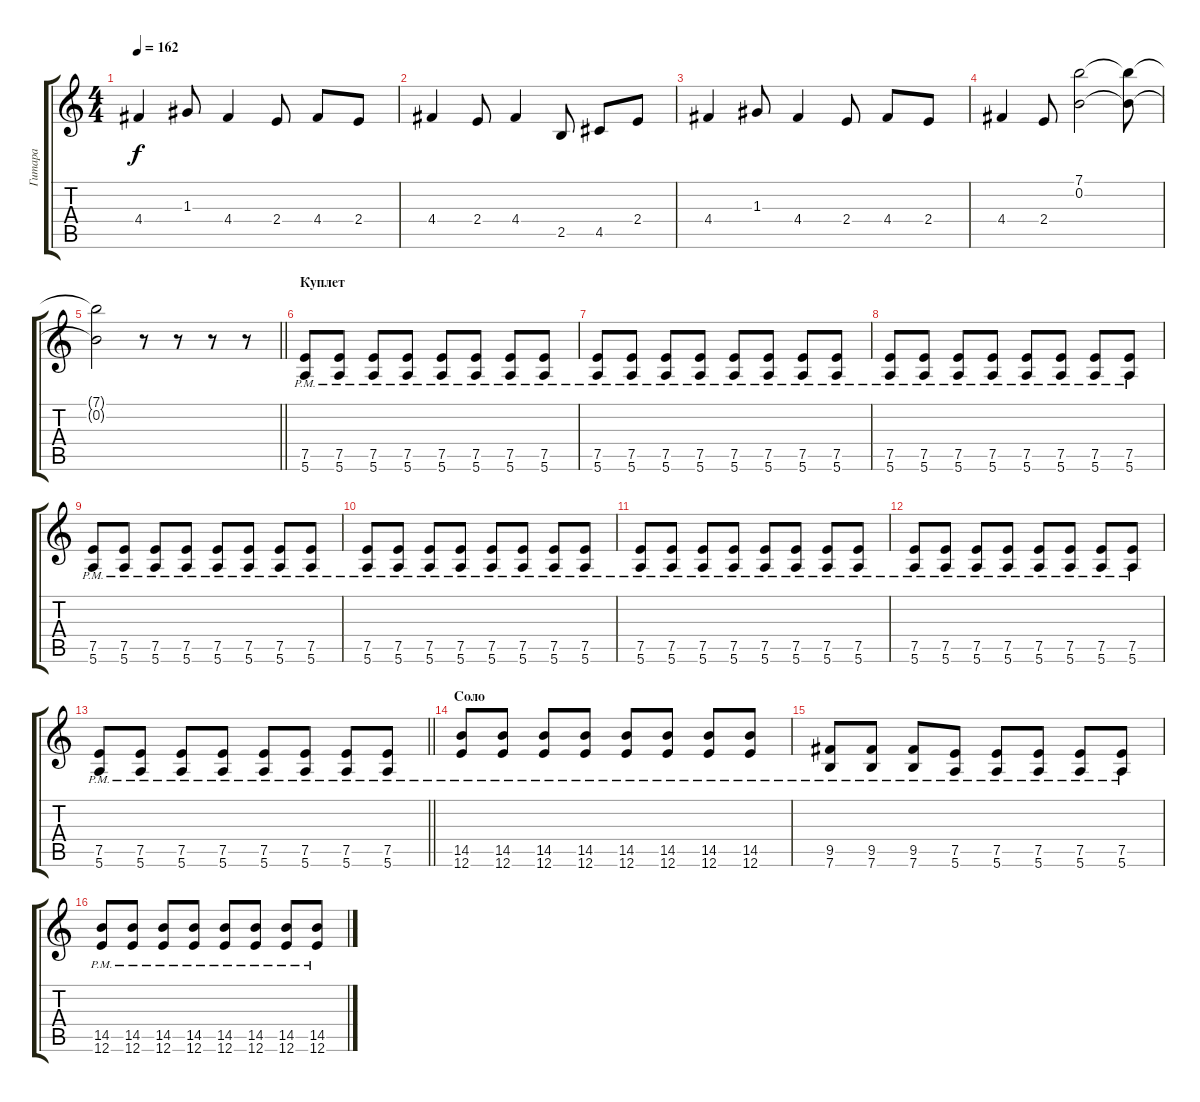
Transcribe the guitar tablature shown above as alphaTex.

\track ("Гитара" "Гитара") {instrument overdrivenguitar}
\staff {score tabs}
\tuning (E4 B3 G3 D3 A2 E2) {hide}
\ts (4 4)
\tempo 162
\clef g2
\ks c
4.4.4{dy f} 1.3.8 4.4.4 2.4.8 4.4.8 2.4.8 |
4.4.4 2.4.8 4.4.4 2.5.8 4.5.8 2.4.8 |
4.4.4 1.3.8 4.4.4 2.4.8 4.4.8 2.4.8 |
4.4.4 2.4.8 (7.1 0.2).2 (7.1{t} 0.2{t}).8 |
\barLineRight lightlight
(7.1{t} 0.2{t}).2 r.8 r.8 r.8 r.8 |
\section ("" "Куплет")
(7.5{pm} 5.6{pm}).8 (7.5{pm} 5.6{pm}).8 (7.5{pm} 5.6{pm}).8 (7.5{pm} 5.6{pm}).8 (7.5{pm} 5.6{pm}).8 (7.5{pm} 5.6{pm}).8 (7.5{pm} 5.6{pm}).8 (7.5{pm} 5.6{pm}).8 |
(7.5{pm} 5.6{pm}).8 (7.5{pm} 5.6{pm}).8 (7.5{pm} 5.6{pm}).8 (7.5{pm} 5.6{pm}).8 (7.5{pm} 5.6{pm}).8 (7.5{pm} 5.6{pm}).8 (7.5{pm} 5.6{pm}).8 (7.5{pm} 5.6{pm}).8 |
(7.5{pm} 5.6{pm}).8 (7.5{pm} 5.6{pm}).8 (7.5{pm} 5.6{pm}).8 (7.5{pm} 5.6{pm}).8 (7.5{pm} 5.6{pm}).8 (7.5{pm} 5.6{pm}).8 (7.5{pm} 5.6{pm}).8 (7.5{pm} 5.6{pm}).8 |
(7.5{pm} 5.6{pm}).8 (7.5{pm} 5.6{pm}).8 (7.5{pm} 5.6{pm}).8 (7.5{pm} 5.6{pm}).8 (7.5{pm} 5.6{pm}).8 (7.5{pm} 5.6{pm}).8 (7.5{pm} 5.6{pm}).8 (7.5{pm} 5.6{pm}).8 |
(7.5{pm} 5.6{pm}).8 (7.5{pm} 5.6{pm}).8 (7.5{pm} 5.6{pm}).8 (7.5{pm} 5.6{pm}).8 (7.5{pm} 5.6{pm}).8 (7.5{pm} 5.6{pm}).8 (7.5{pm} 5.6{pm}).8 (7.5{pm} 5.6{pm}).8 |
(7.5{pm} 5.6{pm}).8 (7.5{pm} 5.6{pm}).8 (7.5{pm} 5.6{pm}).8 (7.5{pm} 5.6{pm}).8 (7.5{pm} 5.6{pm}).8 (7.5{pm} 5.6{pm}).8 (7.5{pm} 5.6{pm}).8 (7.5{pm} 5.6{pm}).8 |
(7.5{pm} 5.6{pm}).8 (7.5{pm} 5.6{pm}).8 (7.5{pm} 5.6{pm}).8 (7.5{pm} 5.6{pm}).8 (7.5{pm} 5.6{pm}).8 (7.5{pm} 5.6{pm}).8 (7.5{pm} 5.6{pm}).8 (7.5{pm} 5.6{pm}).8 |
\barLineRight lightlight
(7.5{pm} 5.6{pm}).8 (7.5{pm} 5.6{pm}).8 (7.5{pm} 5.6{pm}).8 (7.5{pm} 5.6{pm}).8 (7.5{pm} 5.6{pm}).8 (7.5{pm} 5.6{pm}).8 (7.5{pm} 5.6{pm}).8 (7.5{pm} 5.6{pm}).8 |
\section ("" "Соло")
(14.5{pm} 12.6{pm}).8 (14.5{pm} 12.6{pm}).8 (14.5{pm} 12.6{pm}).8 (14.5{pm} 12.6{pm}).8 (14.5{pm} 12.6{pm}).8 (14.5{pm} 12.6{pm}).8 (14.5{pm} 12.6{pm}).8 (14.5{pm} 12.6{pm}).8 |
(9.5{pm} 7.6{pm}).8 (9.5{pm} 7.6{pm}).8 (9.5{pm} 7.6{pm}).8 (7.5{pm} 5.6{pm}).8 (7.5{pm} 5.6{pm}).8 (7.5{pm} 5.6{pm}).8 (7.5{pm} 5.6{pm}).8 (7.5{pm} 5.6{pm}).8 |
(14.5{pm} 12.6{pm}).8 (14.5{pm} 12.6{pm}).8 (14.5{pm} 12.6{pm}).8 (14.5{pm} 12.6{pm}).8 (14.5{pm} 12.6{pm}).8 (14.5{pm} 12.6{pm}).8 (14.5{pm} 12.6{pm}).8 (14.5{pm} 12.6{pm}).8
